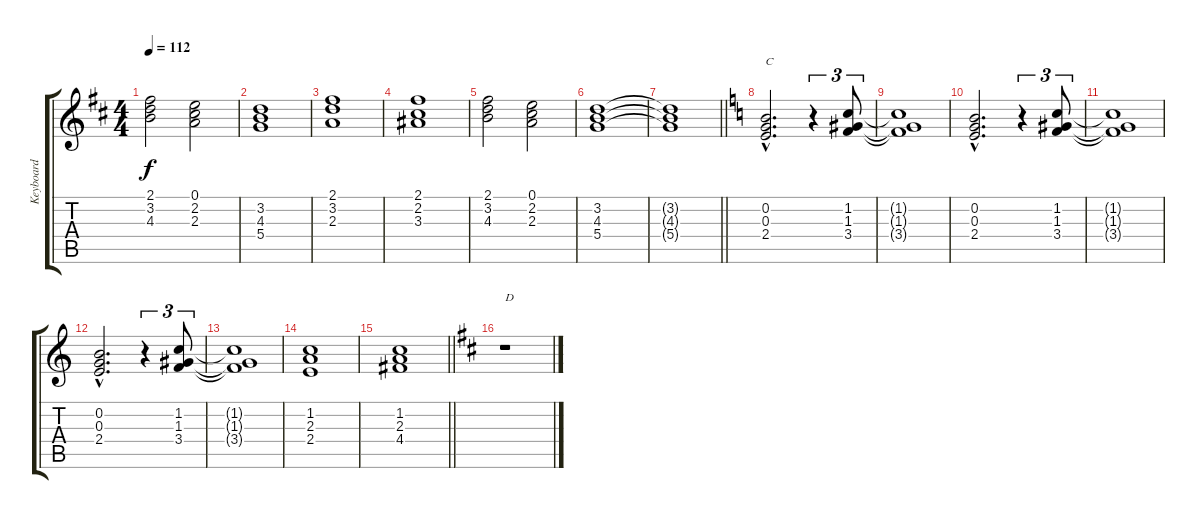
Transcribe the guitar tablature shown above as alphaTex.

\track ("Keyboard" "Keyboard") {instrument electricbasspick}
\staff {score tabs}
\tuning (E4 B3 G3 D3 A2 E2) {hide}
\ts (4 4)
\tempo 112
\clef g2
\ks d
(2.1 3.2 4.3).2{dy f} (0.1 2.2 2.3).2 |
(3.2 4.3 5.4).1 |
(2.1 3.2 2.3).1 |
(2.1 2.2 3.3).1 |
(2.1 3.2 4.3).2 (0.1 2.2 2.3).2 |
(3.2 4.3 5.4).1 |
\barLineRight lightlight
(3.2{t} 4.3{t} 5.4{t}).1 |
\ks c
(0.2{hac} 0.3{hac} 2.4{hac}).2{d txt "C"} r.4{tu (3 2)} (1.2 1.3 3.4).8{tu (3 2)} |
(1.2{t} 1.3{t} 3.4{t}).1 |
(0.2{hac} 0.3{hac} 2.4{hac}).2{d} r.4{tu (3 2)} (1.2 1.3 3.4).8{tu (3 2)} |
(1.2{t} 1.3{t} 3.4{t}).1 |
(0.2{hac} 0.3{hac} 2.4{hac}).2{d} r.4{tu (3 2)} (1.2 1.3 3.4).8{tu (3 2)} |
(1.2{t} 1.3{t} 3.4{t}).1 |
(1.2 2.3 2.4).1 |
\barLineRight lightlight
(1.2 2.3 4.4).1 |
\ks d
r.1{txt "D"}
